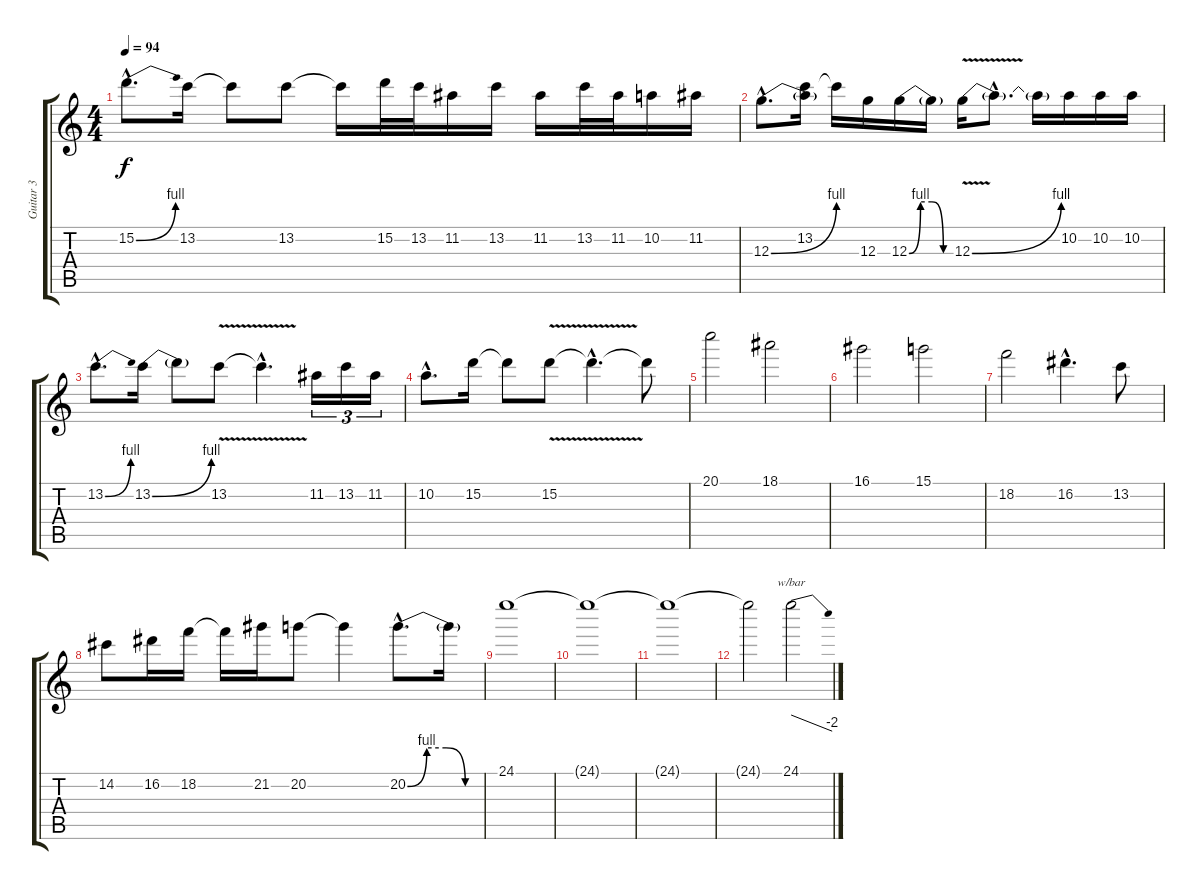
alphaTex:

\track ("Guitar 3" "Guitar 3") {instrument distortionguitar}
\staff {score tabs}
\tuning (E4 B3 G3 D3 A2 E2) {hide}
\ts (4 4)
\tempo 94
\clef g2
\ks c
15.2{be (bend 0 0 60 4) hac}.8{d dy f} 13.2.16 13.2{t}.8 13.2.8 13.2{t}.16 15.2.32 13.2.32 11.2.16 13.2.16 11.2.16 13.2.32 11.2.32 10.2.16 11.2.16 |
12.3{be (bend 0 0 60 4) hac}.8{d} (13.2 12.3{t}).16 13.2{t}.16 12.3.16 12.3{be (custom 0 0 15 4 30 4 45 0 60 0)}.16 12.3{t}.16 12.3{be (bend 0 0 60 4) v}.16 12.3{hac t}.8{d} 12.3{t}.16 10.2.16 10.2.16 10.2.16 |
13.2{be (bend 0 0 60 4) hac}.8{d} 13.2{be (bend 0 0 60 4)}.16 13.2{t}.8 13.2{v}.8 13.2{hac t}.4{d} 11.2.16{tu (3 2)} 13.2.16{tu (3 2)} 11.2.16{tu (3 2)} |
10.2{hac}.8{d} 15.2.16 15.2{t}.8 15.2{v}.8 15.2{hac t}.4{d} 15.2{t}.8 |
20.1.2 18.1.2 |
16.1.2 15.1.2 |
18.2.2 16.2{hac}.4{d} 13.2.8 |
14.2.8 16.2.16 18.2.16 18.2{t}.16 21.2.16 20.2.8 20.2{t}.4 20.2{be (custom 0 0 15 4 30 4 45 0 60 0) hac}.8{d} 20.2{t}.16 |
24.1.1 |
24.1{t}.1 |
24.1{t}.1 |
24.1{t}.2 24.1.2{tbe (dive default 0 0 60 -8)}
